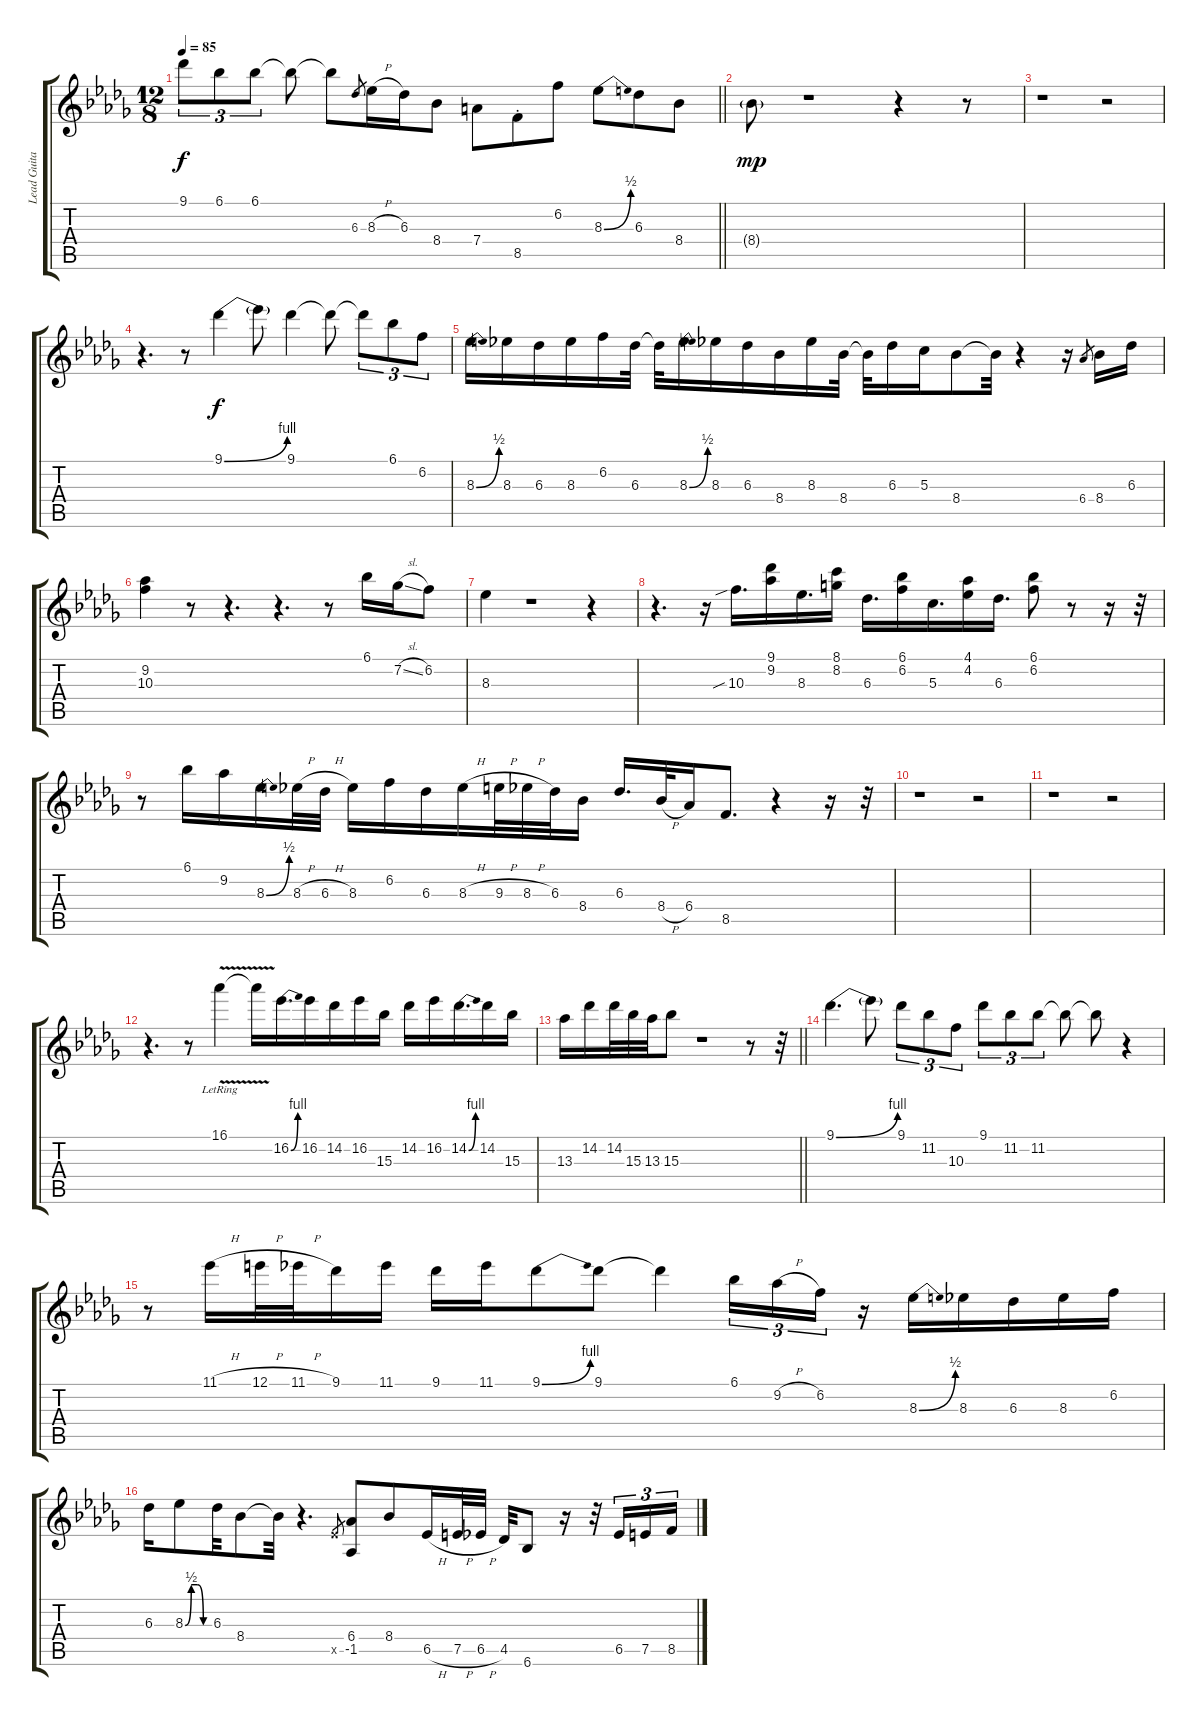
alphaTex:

\track ("Lead Guitar" "Lead Guita") {instrument overdrivenguitar}
\staff {score tabs}
\tuning (E4 B3 G3 D3 A2 E2) {hide}
\ts (12 8)
\tempo 85
\clef g2
\barLineRight lightlight
\ks bbminor
9.1.8{tu (3 2) dy f} 6.1.8{tu (3 2)} 6.1.8{tu (3 2)} 6.1{t}.8 6.1{t}.8 6.3.8{gr} 8.3{h}.16 6.3.16 8.4.8 7.4.8 8.5{st}.8 6.2.8 8.3{be (bend 0 0 60 2)}.8 6.3.8 8.4.8 |
8.4{g}.8{dy mp} r.1 r.4 r.8 |
r.1 r.2 |
r.4{d} r.8 9.1{be (bend 0 0 60 4)}.4{dy f} 9.1{t}.8 9.1.4 9.1{t}.8 9.1{t}.8{tu (3 2)} 6.1.8{tu (3 2)} 6.2.8{tu (3 2)} |
8.3{be (bend 0 0 60 2)}.16{d} 8.3.16 6.3.16 8.3.16 6.2.16 6.3.32 6.3{t}.32 8.3{be (bend 0 0 60 2)}.16 8.3.16 6.3.16 8.4.16 8.3.16 8.4.32 8.4{t}.32 6.3.16 5.3.16 8.4.8 8.4{t}.32 r.4 r.16 6.4.8{gr} 8.4.16 6.3.16 |
(9.2 10.3).4 r.8 r.4{d} r.4{d} r.8 6.1.16 7.2{sl}.16 6.2.8 |
8.3.4 r.1 r.4 |
r.4{d} r.16 10.3{sib}.16{d} (9.1 9.2).16 8.3.16{d} (8.1 8.2).16 6.3.16{d} (6.1 6.2).16 5.3.16{d} (4.1 4.2).16 6.3.16{d} (6.1 6.2).8 r.8 r.16 r.32 |
r.8 6.1.16 9.2.16 8.3{be (bend 0 0 60 2)}.16 8.3{h}.32 6.3{h}.32 8.3.16 6.2.16 6.3.16 8.3{h}.16 9.3{h}.32 8.3{h}.32 6.3.32 8.4.16 6.3.16{d} 8.4{h}.32 6.4.16 8.5.8{d} r.4 r.16 r.32 |
r.1 r.2 |
r.1 r.2 |
r.4{d} r.8 16.1{v lr}.4 16.1{t}.16 16.2{be (bend 0 0 60 4)}.16{d} 16.2.16 14.2.16 16.2.16 15.3.16 14.2.16 16.2.16 14.2{be (bend 0 0 60 4)}.16{d} 14.2.16 15.3.16 |
\barLineRight lightlight
13.3.16 14.2.16 14.2.32 15.3.32 13.3.32 15.3.8 r.1 r.8 r.32 |
9.1{be (bend 0 0 60 4)}.4{d} 9.1{t}.8 9.1.8{tu (3 2)} 11.2.8{tu (3 2)} 10.3.8{tu (3 2)} 9.1.8{tu (3 2)} 11.2.8{tu (3 2)} 11.2.8{tu (3 2)} 11.2{t}.8 11.2{t}.8 r.4 |
r.8 11.1{h}.16 12.1{h}.32 11.1{h}.32 9.1.16 11.1.16 9.1.16 11.1.16 9.1{be (bend 0 0 60 4)}.8 9.1.8 9.1{t}.4 6.1.16{tu (3 2)} 9.2{h}.16{tu (3 2)} 6.2.16{tu (3 2)} r.16 8.3{be (bend 0 0 60 2)}.16 8.3.16 6.3.16 8.3.16 6.2.16 |
6.3.16 8.3{be (custom 0 0 15 2 30 2 45 0 60 0)}.8 6.3.32 8.4.8 8.4{t}.32 r.4{d} 6.5{x}.8{gr} (6.4 -1.5).8 8.4.8 6.5{h}.16 7.5{h}.32 6.5{h}.32 4.5.32 6.6.8 r.16 r.32 6.5.16{tu (3 2)} 7.5.16{tu (3 2)} 8.5.16{tu (3 2)}
